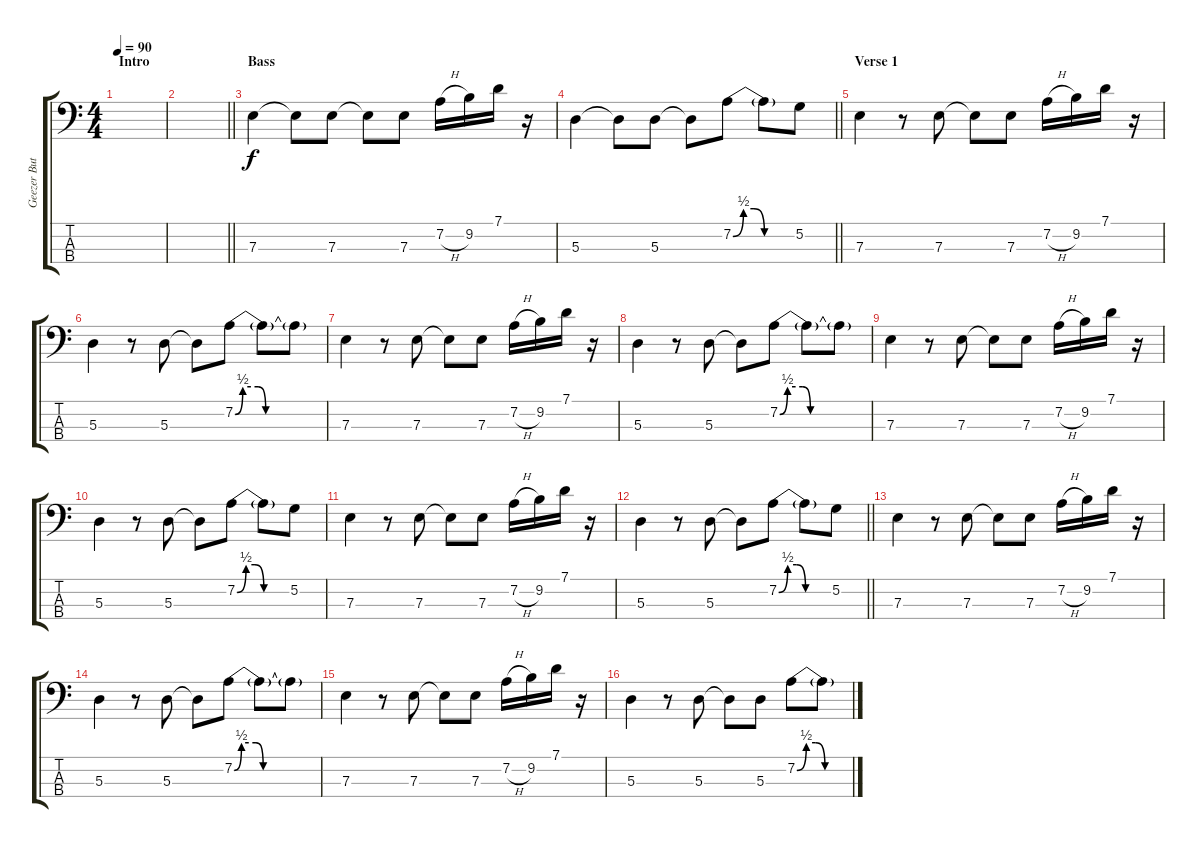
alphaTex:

\track ("Geezer Butler" "Geezer But") {instrument electricbassfinger}
\staff {score tabs}
\tuning (G2 D2 A1 E1) {hide}
\ts (4 4)
\section ("" "Intro")
\tempo 90
\clef f4
\ks c
|
\barLineRight lightlight
|
\section ("" "Bass")
7.3.4{lyrics (0 "") lyrics (1 "") lyrics (2 "") lyrics (3 "") lyrics (4 "")} 7.3{t}.8 7.3.8 7.3{t}.8 7.3.8 7.2{h}.16 9.2.16 7.1.16 r.16 |
\barLineRight lightlight
5.3.4 5.3{t}.8 5.3.8 5.3{t}.8 7.2{be (custom 0 0 10 2 20 2 30 0 60 0)}.8 7.2{t}.8 5.2.8 |
\section ("" "Verse 1")
7.3.4 r.8 7.3.8 7.3{t}.8 7.3.8 7.2{h}.16 9.2.16 7.1.16 r.16 |
5.3.4 r.8 5.3.8 5.3{t}.8 7.2{be (custom 0 0 5 2 15 2 20 0 30 0 60 0)}.8 7.2{t}.8 7.2{t}.8 |
7.3.4 r.8 7.3.8 7.3{t}.8 7.3.8 7.2{h}.16 9.2.16 7.1.16 r.16 |
5.3.4 r.8 5.3.8 5.3{t}.8 7.2{be (custom 0 0 5 2 15 2 20 0 30 0 60 0)}.8 7.2{t}.8 7.2{t}.8 |
7.3.4 r.8 7.3.8 7.3{t}.8 7.3.8 7.2{h}.16 9.2.16 7.1.16 r.16 |
5.3.4 r.8 5.3.8 5.3{t}.8 7.2{be (custom 0 0 10 2 20 2 30 0 60 0)}.8 7.2{t}.8 5.2.8 |
7.3.4 r.8 7.3.8 7.3{t}.8 7.3.8 7.2{h}.16 9.2.16 7.1.16 r.16 |
\barLineRight lightlight
5.3.4 r.8 5.3.8 5.3{t}.8 7.2{be (custom 0 0 10 2 20 2 30 0 60 0)}.8 7.2{t}.8 5.2.8 |
7.3.4 r.8 7.3.8 7.3{t}.8 7.3.8 7.2{h}.16 9.2.16 7.1.16 r.16 |
5.3.4 r.8 5.3.8 5.3{t}.8 7.2{be (custom 0 0 5 2 15 2 20 0 30 0 60 0)}.8 7.2{t}.8 7.2{t}.8 |
7.3.4 r.8 7.3.8 7.3{t}.8 7.3.8 7.2{h}.16 9.2.16 7.1.16 r.16 |
5.3.4 r.8 5.3.8 5.3{t}.8 5.3.8 7.2{be (custom 0 0 10 2 20 2 30 0 60 0)}.8 7.2{t}.8
